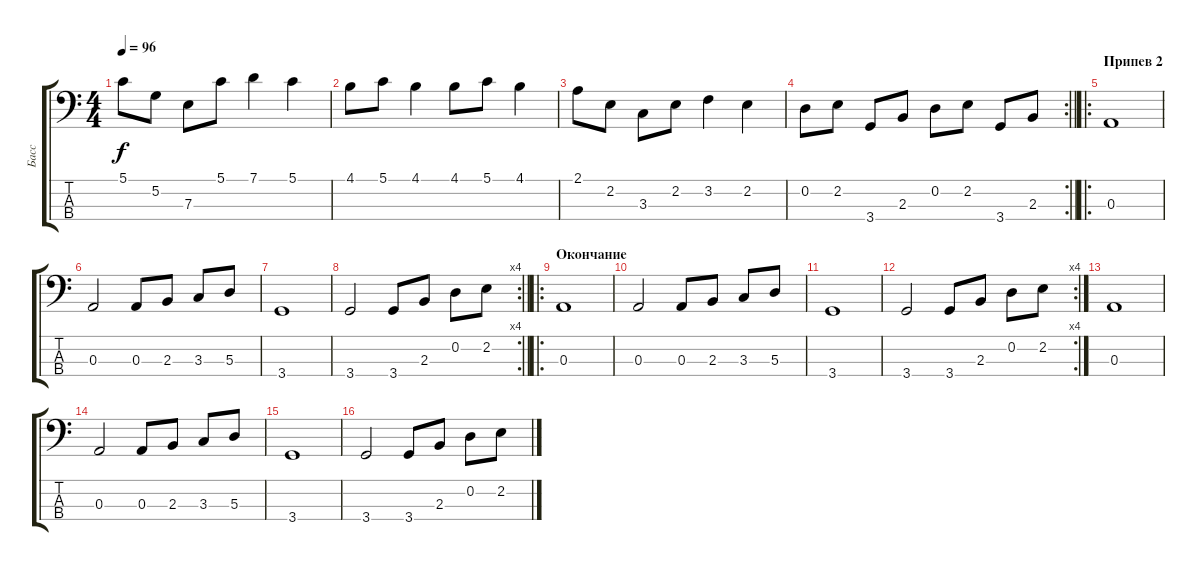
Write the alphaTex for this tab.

\track ("Басс" "Басс") {instrument electricbassfinger}
\staff {score tabs}
\tuning (G2 D2 A1 E1) {hide}
\ts (4 4)
\tempo 96
\clef f4
\ks c
5.1.8{dy f} 5.2.8 7.3.8 5.1.8 7.1.4 5.1.4 |
4.1.8 5.1.8 4.1.4 4.1.8 5.1.8 4.1.4 |
2.1.8 2.2.8 3.3.8 2.2.8 3.2.4 2.2.4 |
\rc 2
\barLineRight lightlight
0.2.8 2.2.8 3.4.8 2.3.8 0.2.8 2.2.8 3.4.8 2.3.8 |
\ro
\section ("" "Припев 2")
0.3.1 |
0.3.2 0.3.8 2.3.8 3.3.8 5.3.8 |
3.4.1 |
\rc 4
\barLineRight lightlight
3.4.2 3.4.8 2.3.8 0.2.8 2.2.8 |
\ro
\section ("" "Окончание")
0.3.1 |
0.3.2 0.3.8 2.3.8 3.3.8 5.3.8 |
3.4.1 |
\rc 4
3.4.2 3.4.8 2.3.8 0.2.8 2.2.8 |
0.3.1{volume 8} |
0.3.2{volume 6} 0.3.8 2.3.8 3.3.8 5.3.8 |
3.4.1{volume 4} |
3.4.2{volume 2} 3.4.8 2.3.8 0.2.8 2.2.8
